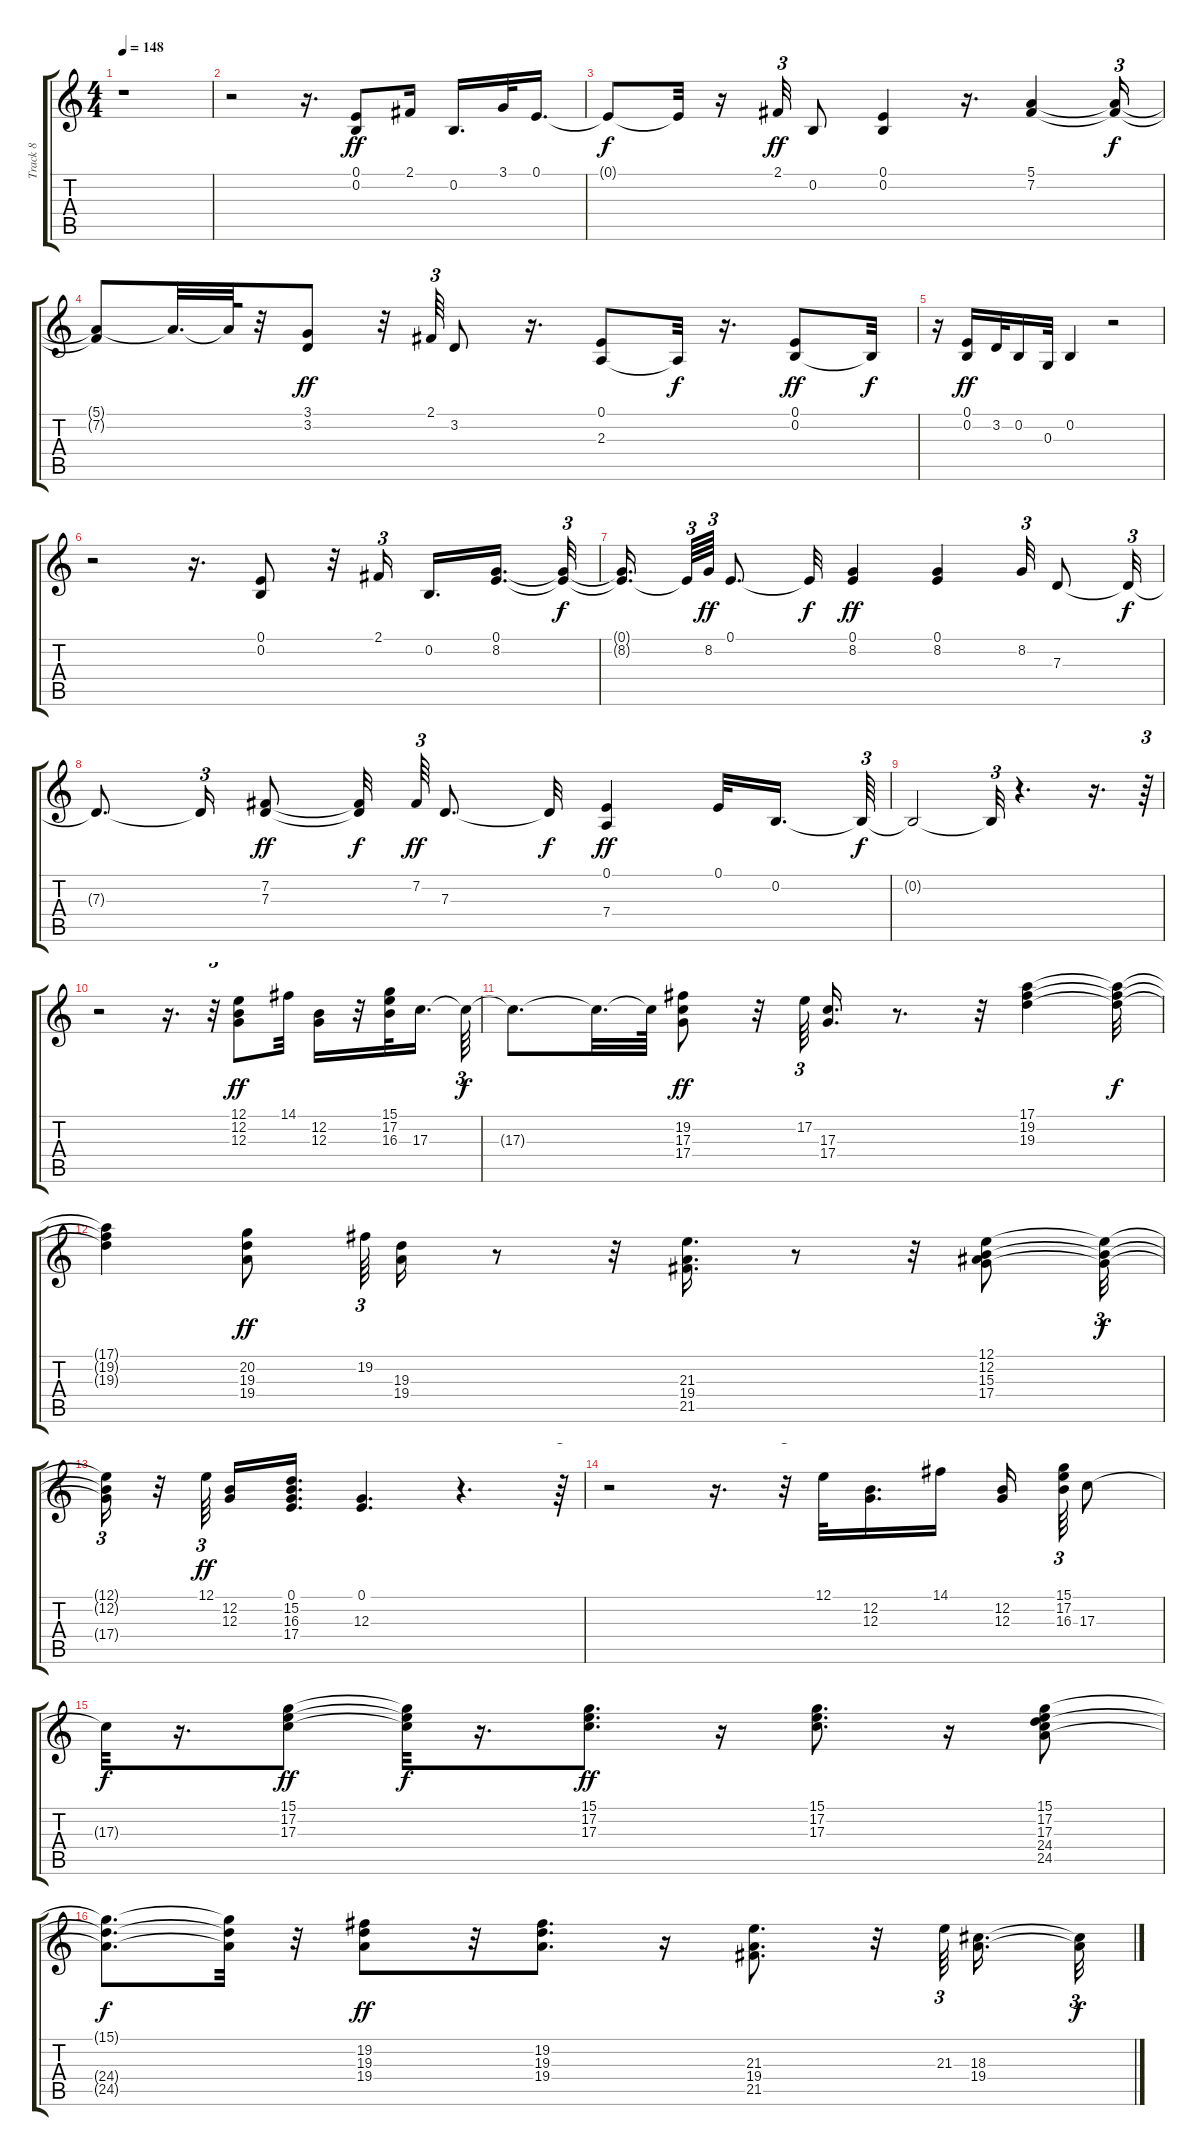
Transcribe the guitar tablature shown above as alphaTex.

\track ("Track 8" "Track 8") {instrument stringensemble1}
\staff {score tabs}
\tuning (E4 B3 G3 D3 A2 E2) {hide}
\ts (4 4)
\tempo 148
\clef g2
\ks c
r.1{dy f} |
r.2 r.16{d} (0.1 0.2).8{dy ff} 2.1.16 0.2.16{d} 3.1.32 0.1.16{d} |
0.1{t}.8{dy f} 0.1{t}.32 r.16 2.1.32{tu (3 2) dy ff} 0.2.8 (0.1 0.2).4 r.16{d} (5.1 7.2).4 (5.1{t} 7.2{t}).16{tu (3 2) dy f} |
(5.1{t} 7.2{t}).8 5.1{t}.32{d} 5.1{t}.64 r.32 (3.1 3.2).8{dy ff} r.32 2.1.64{tu (3 2)} 3.2.8 r.16{d} (0.1 2.3).8 2.3{t}.32{dy f} r.16{d} (0.1 0.2).8{dy ff} 0.2{t}.32{dy f} |
r.16 (0.1 0.2).16{dy ff} 3.2.32 0.2.16 0.3.32 0.2.4 r.2 |
r.2 r.16{d} (0.1 0.2).8 r.32 2.1.16{tu (3 2) beam splitsecondary} 0.2.16{d} (0.1 8.2).16{d beam splitsecondary} (0.1{t} 8.2{t}).32{tu (3 2) dy f} |
(0.1{t} 8.2{t}).16{d beam splitsecondary} 0.1{t}.64{tu (3 2)} 8.2.64{tu (3 2) dy ff} 0.1.8{d} 0.1{t}.32{dy f} (0.1 8.2).4{dy ff} (0.1 8.2).4 8.2.32{tu (3 2)} 7.3.8 7.3{t}.32{tu (3 2) dy f} |
7.3{t}.8{d} 7.3{t}.16{tu (3 2)} (7.2 7.3).8{dy ff} (7.2{t} 7.3{t}).32{dy f beam splitsecondary} 7.2.64{tu (3 2) dy ff} 7.3.8{d} 7.3{t}.32{dy f} (0.1 7.4).4{dy ff} 0.1.32 0.2.16{d beam splitsecondary} 0.2{t}.64{tu (3 2) dy f} |
0.2{t}.2 0.2{t}.32{tu (3 2)} r.4{d} r.16{d} r.64{tu (3 2)} |
r.2 r.16{d} r.32{tu (3 2)} (12.1 12.2 12.3).8{dy ff} 14.1.32 (12.2 12.3).16 r.32 (15.1 17.2 16.3).32 17.3.16{d beam splitsecondary} 17.3{t}.64{tu (3 2) dy f} |
17.3{t}.8{d} 17.3{t}.32{d} 17.3{t}.64 (19.2 17.3 17.4).8{dy ff} r.32 17.2.64{tu (3 2)} (17.3 17.4).16{d} r.8{d} r.32 (17.1 19.2 19.3).4 (17.1{t} 19.2{t} 19.3{t}).32{dy f} |
(17.1{t} 19.2{t} 19.3{t}).4 (20.2 19.3 19.4).8{dy ff} 19.2.64{tu (3 2) beam splitsecondary} (19.3 19.4).16 r.8 r.32 (21.3 19.4 21.5).16{d} r.8 r.32 (12.1 12.2 15.3 17.4).8 (12.1{t} 12.2{t} 17.4{t}).32{tu (3 2) dy f} |
(12.1{t} 12.2{t} 17.4{t}).16{tu (3 2)} r.32 12.1.64{tu (3 2) dy ff beam splitsecondary} (12.2 12.3).16 (0.1 15.2 16.3 17.4).16{d} (0.1 12.3).4{d} r.4{d} r.64{tu (3 2)} |
r.2 r.16{d} r.32{tu (3 2)} 12.1.32 (12.2 12.3).16{d} 14.1.16 (12.2 12.3).16{beam splitsecondary} (15.1 17.2 16.3).64{tu (3 2)} 17.3.8 |
17.3{t}.32{dy f} r.16{d} (15.1 17.2 17.3).8{dy ff} (15.1{t} 17.2{t} 17.3{t}).32{dy f} r.16{d} (15.1 17.2 17.3).8{d dy ff} r.16 (15.1 17.2 17.3).8{d} r.16 (15.1 17.2 17.3 24.4 24.5).8 |
(15.1{t} 24.4{t} 24.5{t}).8{d dy f} (15.1{t} 24.4{t} 24.5{t}).32 r.32 (19.2 19.3 19.4).8{dy ff} r.32 (19.2 19.3 19.4).8{d} r.16 (21.3 19.4 21.5).8{d} r.32 21.3.64{tu (3 2) beam splitsecondary} (18.3 19.4).16{d} (18.3{t} 19.4{t}).32{tu (3 2) dy f}
